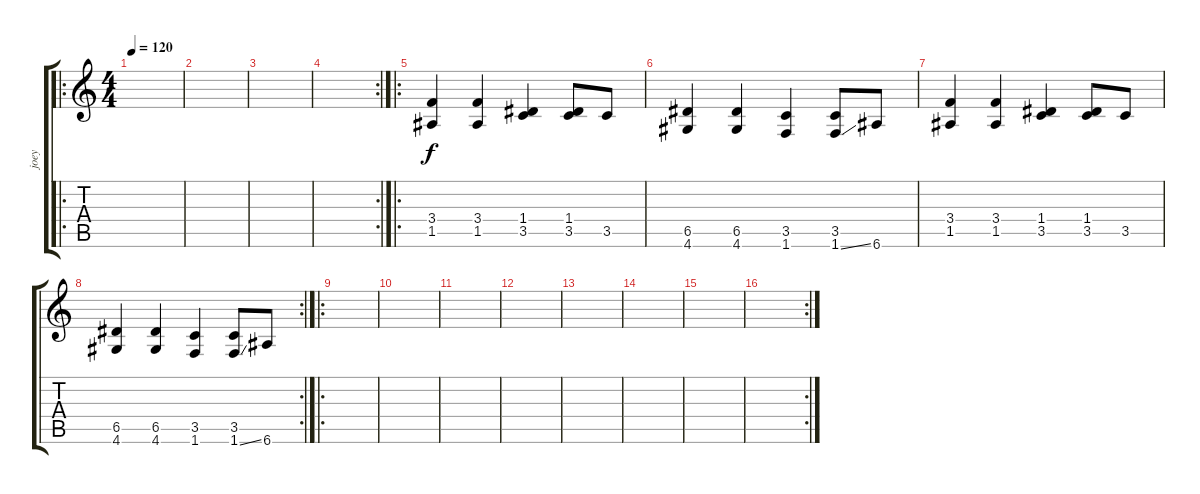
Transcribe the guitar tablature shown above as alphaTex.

\track ("joey" "joey") {instrument acousticguitarnylon}
\staff {score tabs}
\tuning (E4 B3 G3 D3 A2 E2) {hide}
\ro
\ts (4 4)
\tempo 120
\clef g2
\ks c
|
|
|
\rc 2
|
\ro
(3.4 1.5).4{instrument electricguitarjazz} (3.4 1.5).4 (1.4 3.5).4 (1.4 3.5).8 3.5.8 |
(6.5 4.6).4{instrument electricguitarjazz} (6.5 4.6).4 (3.5 1.6).4 (3.5 1.6{ss}).8 6.6.8 |
(3.4 1.5).4{instrument electricguitarjazz} (3.4 1.5).4 (1.4 3.5).4 (1.4 3.5).8 3.5.8 |
\rc 2
(6.5 4.6).4{instrument electricguitarjazz} (6.5 4.6).4 (3.5 1.6).4 (3.5 1.6{ss}).8 6.6.8 |
\ro
|
|
|
|
|
|
|
\rc 2
